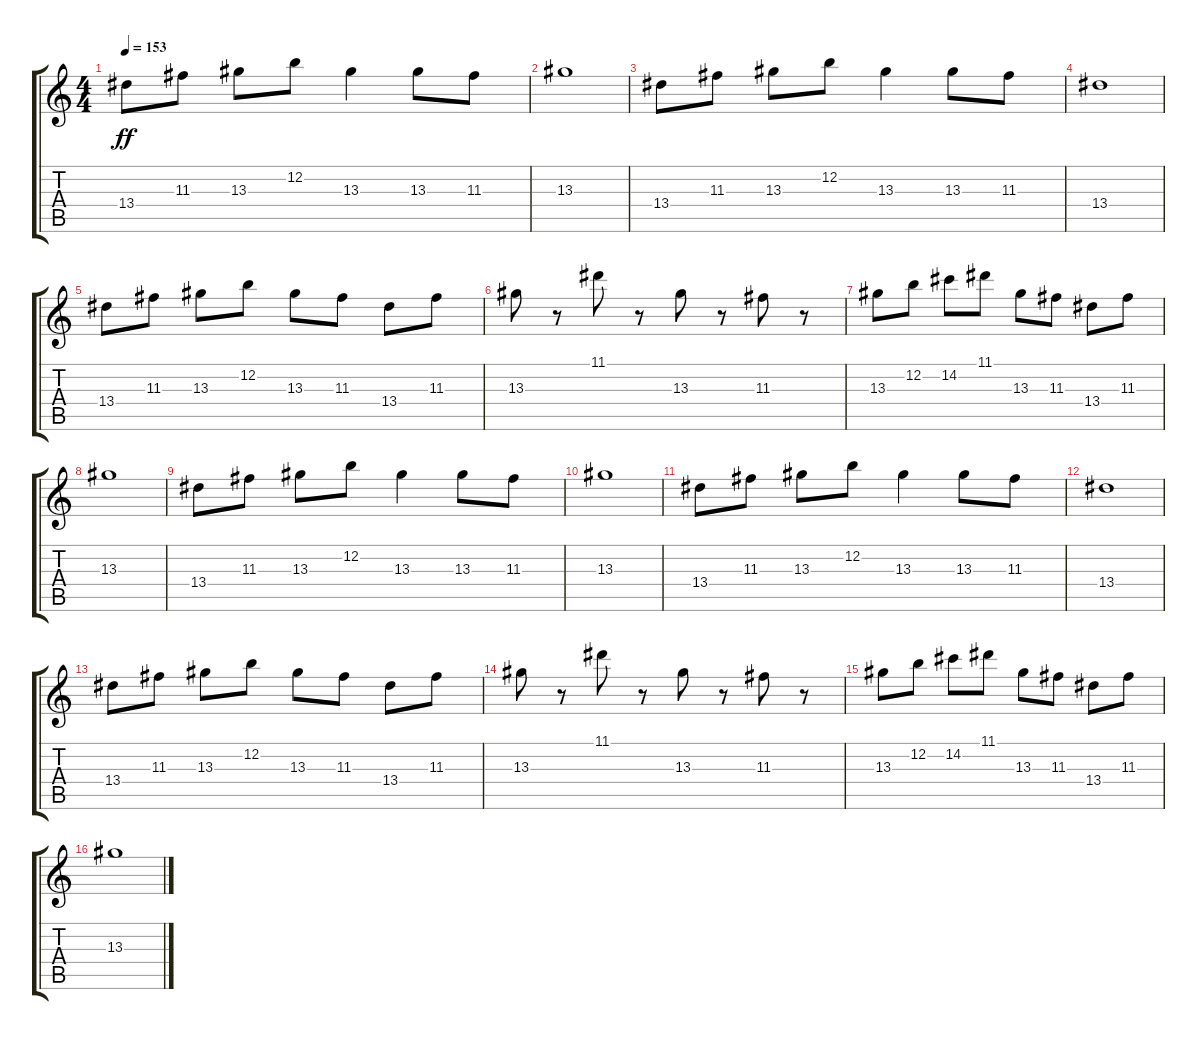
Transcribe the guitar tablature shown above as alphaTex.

\track "" {instrument distortionguitar}
\staff {score tabs}
\tuning (E4 B3 G3 D3 A2 E2) {hide}
\ts (4 4)
\tempo 153
\clef g2
\ks c
13.4.8{dy ff} 11.3.8 13.3.8 12.2.8 13.3.4 13.3.8 11.3.8 |
13.3.1 |
13.4.8 11.3.8 13.3.8 12.2.8 13.3.4 13.3.8 11.3.8 |
13.4.1 |
13.4.8 11.3.8 13.3.8 12.2.8 13.3.8 11.3.8 13.4.8 11.3.8 |
13.3.8 r.8 11.1.8 r.8 13.3.8 r.8 11.3.8 r.8 |
13.3.8 12.2.8 14.2.8 11.1.8 13.3.8 11.3.8 13.4.8 11.3.8 |
13.3.1 |
13.4.8 11.3.8 13.3.8 12.2.8 13.3.4 13.3.8 11.3.8 |
13.3.1 |
13.4.8 11.3.8 13.3.8 12.2.8 13.3.4 13.3.8 11.3.8 |
13.4.1 |
13.4.8 11.3.8 13.3.8 12.2.8 13.3.8 11.3.8 13.4.8 11.3.8 |
13.3.8 r.8 11.1.8 r.8 13.3.8 r.8 11.3.8 r.8 |
13.3.8 12.2.8 14.2.8 11.1.8 13.3.8 11.3.8 13.4.8 11.3.8 |
13.3.1
